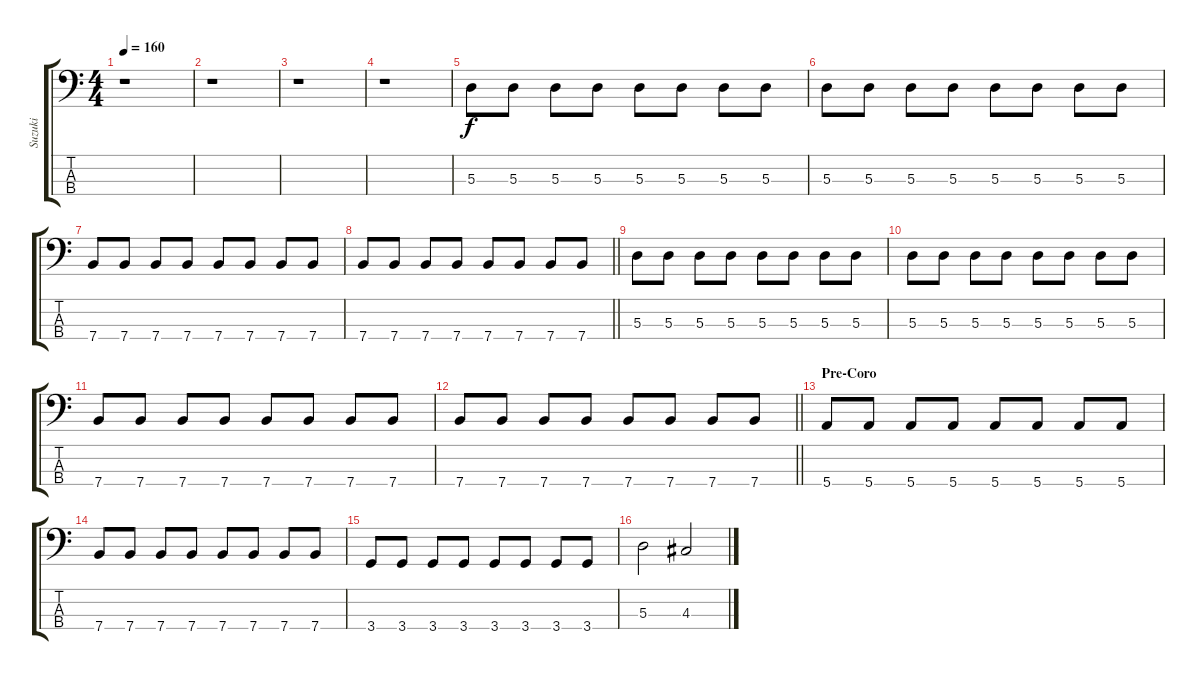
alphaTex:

\track ("Suzuki" "Suzuki") {instrument electricbassfinger}
\staff {score tabs}
\tuning (G2 D2 A1 E1) {hide}
\ts (4 4)
\tempo 160
\clef f4
\ks c
r.1{dy f} |
r.1 |
r.1 |
r.1 |
5.3.8 5.3.8 5.3.8 5.3.8 5.3.8 5.3.8 5.3.8 5.3.8 |
5.3.8 5.3.8 5.3.8 5.3.8 5.3.8 5.3.8 5.3.8 5.3.8 |
7.4.8 7.4.8 7.4.8 7.4.8 7.4.8 7.4.8 7.4.8 7.4.8 |
\barLineRight lightlight
7.4.8 7.4.8 7.4.8 7.4.8 7.4.8 7.4.8 7.4.8 7.4.8 |
5.3.8 5.3.8 5.3.8 5.3.8 5.3.8 5.3.8 5.3.8 5.3.8 |
5.3.8 5.3.8 5.3.8 5.3.8 5.3.8 5.3.8 5.3.8 5.3.8 |
7.4.8 7.4.8 7.4.8 7.4.8 7.4.8 7.4.8 7.4.8 7.4.8 |
\barLineRight lightlight
7.4.8 7.4.8 7.4.8 7.4.8 7.4.8 7.4.8 7.4.8 7.4.8 |
\section ("" "Pre-Coro")
5.4.8 5.4.8 5.4.8 5.4.8 5.4.8 5.4.8 5.4.8 5.4.8 |
7.4.8 7.4.8 7.4.8 7.4.8 7.4.8 7.4.8 7.4.8 7.4.8 |
3.4.8 3.4.8 3.4.8 3.4.8 3.4.8 3.4.8 3.4.8 3.4.8 |
5.3.2 4.3.2
